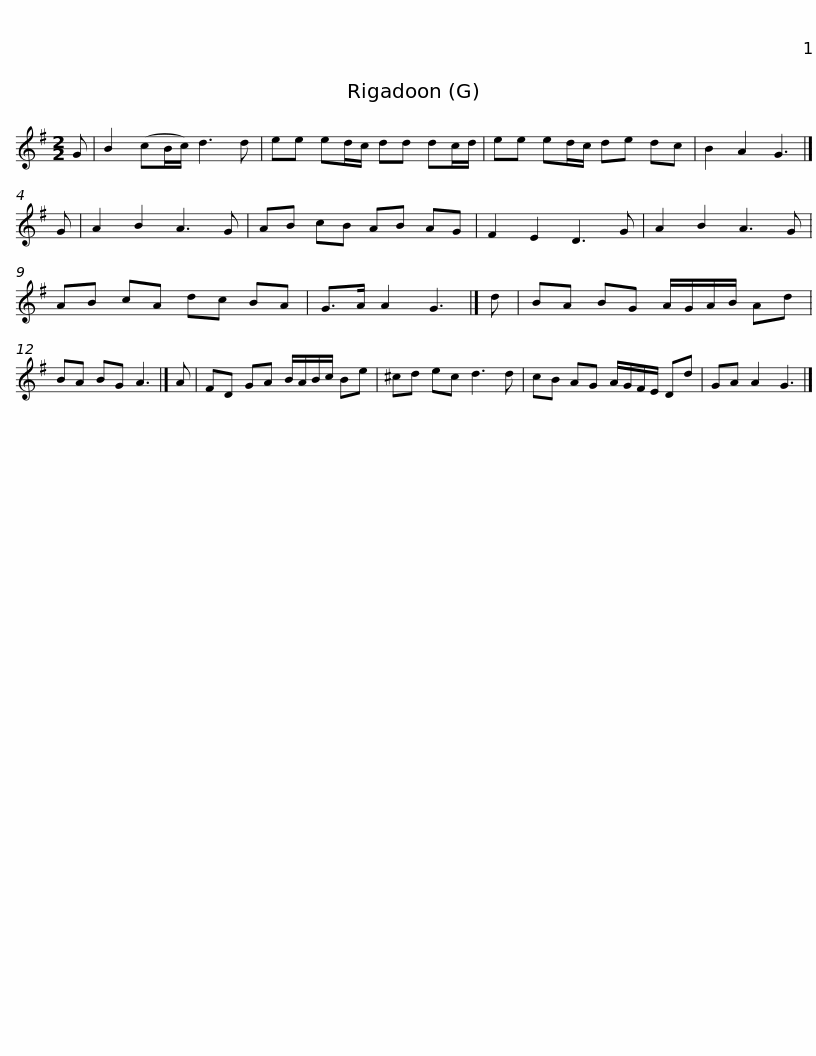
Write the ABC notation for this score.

X:1
L:1/8
M:2/2
I:linebreak $
K:G
V:1 treble
V:1
 G | B2 (cB/c/) d3 d | ee ed/c/ dd dc/d/ | ee ed/c/ de dc | B2 A2 G3 |] %5
 G | A2 B2 A3 G |$ AB cB AB AG | F2 E2 D3 G | A2 B2 A3 G | %10
 AB cA dc BA | G>A A2 G3 |] d | BA BG A/G/A/B/ Ad |$ BA BG A3 |] %15
 A | FD GA B/A/B/c/ Be | ^cd ec d3 d | cB AG A/G/F/E/ Dd | GA A2 G3 |] %20
